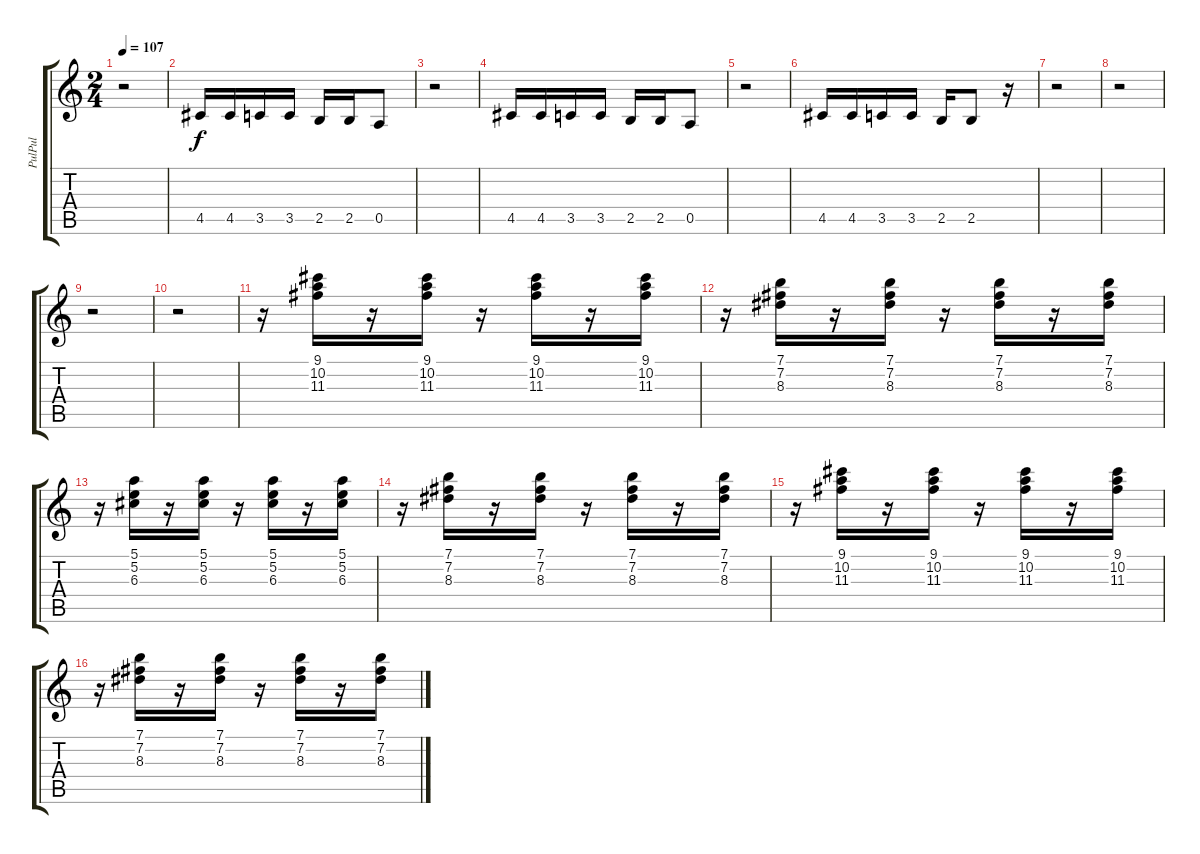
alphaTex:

\track ("PulPul" "PulPul") {instrument electricguitarclean}
\staff {score tabs}
\tuning (E4 B3 G3 D3 A2 E2) {hide}
\ts (2 4)
\tempo 107
\clef g2
\ks c
r.2{dy f instrument electricguitarclean} |
4.5.16 4.5.16 3.5.16 3.5.16 2.5.16 2.5.16 0.5.8 |
r.2 |
4.5.16 4.5.16 3.5.16 3.5.16 2.5.16 2.5.16 0.5.8 |
r.2 |
4.5.16 4.5.16 3.5.16 3.5.16 2.5.16 2.5.8 r.16 |
r.2 |
r.2 |
r.2 |
r.2 |
r.16 (9.1 10.2 11.3).16 r.16 (9.1 10.2 11.3).16 r.16 (9.1 10.2 11.3).16 r.16 (9.1 10.2 11.3).16 |
r.16 (7.1 7.2 8.3).16 r.16 (7.1 7.2 8.3).16 r.16 (7.1 7.2 8.3).16 r.16 (7.1 7.2 8.3).16 |
r.16 (5.1 5.2 6.3).16 r.16 (5.1 5.2 6.3).16 r.16 (5.1 5.2 6.3).16 r.16 (5.1 5.2 6.3).16 |
r.16 (7.1 7.2 8.3).16 r.16 (7.1 7.2 8.3).16 r.16 (7.1 7.2 8.3).16 r.16 (7.1 7.2 8.3).16 |
r.16 (9.1 10.2 11.3).16 r.16 (9.1 10.2 11.3).16 r.16 (9.1 10.2 11.3).16 r.16 (9.1 10.2 11.3).16 |
r.16 (7.1 7.2 8.3).16 r.16 (7.1 7.2 8.3).16 r.16 (7.1 7.2 8.3).16 r.16 (7.1 7.2 8.3).16
